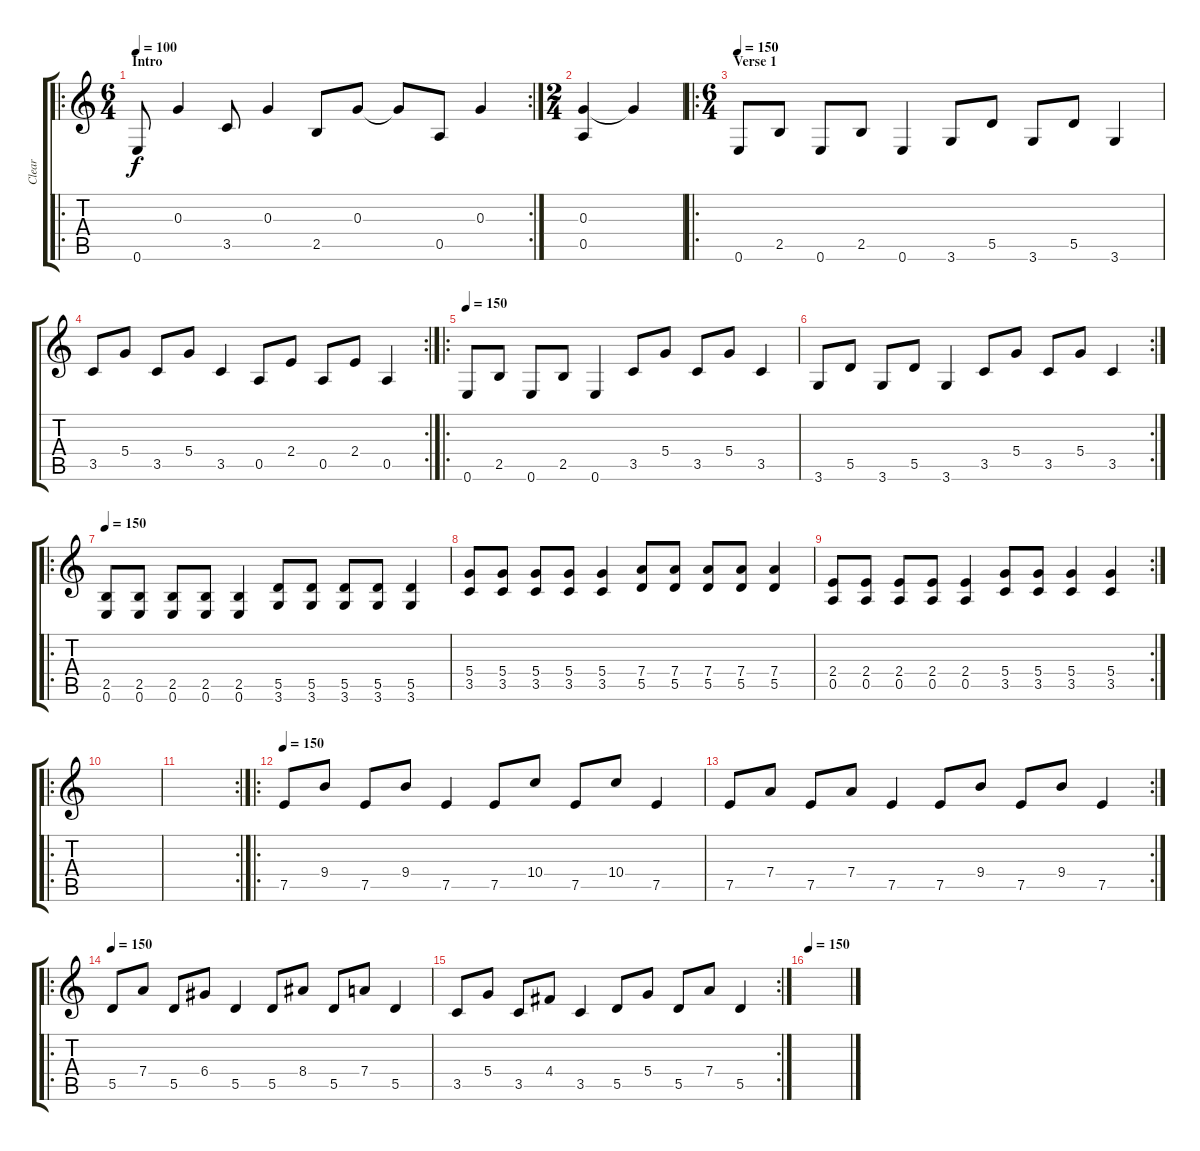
\track ("Clear " "Clear ") {instrument electricguitarclean}
\staff {score tabs}
\tuning (E4 B3 G3 D3 A2 E2) {hide}
\ro
\rc 2
\ts (6 4)
\section ("" "Intro")
\tempo 100
\clef g2
\ks c
0.6.8{dy f instrument electricguitarclean} 0.3.4 3.5.8 0.3.4 2.5.8 0.3.8 0.3{t}.8 0.5.8 0.3.4 |
\ts (2 4)
(0.3 0.5).4 0.3{t}.4 |
\ro
\ts (6 4)
\section ("" "Verse 1")
\tempo 150
0.6.8 2.5.8 0.6.8 2.5.8 0.6.4 3.6.8 5.5.8 3.6.8 5.5.8 3.6.4 |
\rc 2
3.5.8 5.4.8 3.5.8 5.4.8 3.5.4 0.5.8 2.4.8 0.5.8 2.4.8 0.5.4 |
\ro
\tempo 150
0.6.8 2.5.8 0.6.8 2.5.8 0.6.4 3.5.8 5.4.8 3.5.8 5.4.8 3.5.4 |
\rc 2
3.6.8 5.5.8 3.6.8 5.5.8 3.6.4 3.5.8 5.4.8 3.5.8 5.4.8 3.5.4 |
\ro
\tempo 150
(2.5 0.6).8 (2.5 0.6).8 (2.5 0.6).8 (2.5 0.6).8 (2.5 0.6).4 (5.5 3.6).8 (5.5 3.6).8 (5.5 3.6).8 (5.5 3.6).8 (5.5 3.6).4 |
(5.4 3.5).8 (5.4 3.5).8 (5.4 3.5).8 (5.4 3.5).8 (5.4 3.5).4 (7.4 5.5).8 (7.4 5.5).8 (7.4 5.5).8 (7.4 5.5).8 (7.4 5.5).4 |
\rc 2
(2.4 0.5).8 (2.4 0.5).8 (2.4 0.5).8 (2.4 0.5).8 (2.4 0.5).4 (5.4 3.5).8 (5.4 3.5).8 (5.4 3.5).4 (5.4 3.5).4 |
\ro
|
\rc 2
|
\ro
\tempo 150
7.5.8 9.4.8 7.5.8 9.4.8 7.5.4 7.5.8 10.4.8 7.5.8 10.4.8 7.5.4 |
\rc 2
7.5.8 7.4.8 7.5.8 7.4.8 7.5.4 7.5.8 9.4.8 7.5.8 9.4.8 7.5.4 |
\ro
\tempo 150
5.5.8 7.4.8 5.5.8 6.4.8 5.5.4 5.5.8 8.4.8 5.5.8 7.4.8 5.5.4 |
\rc 2
3.5.8 5.4.8 3.5.8 4.4.8 3.5.4 5.5.8 5.4.8 5.5.8 7.4.8 5.5.4 |
\tempo 150
